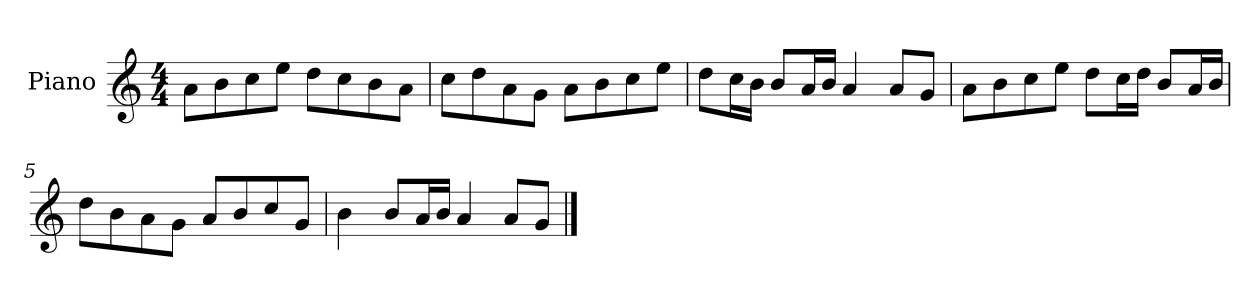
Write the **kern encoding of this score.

**kern
*part1
*staff1
*I"Piano
*I'P-no
*clefG2
*k[]
*M4/4
*MM90
=1
8a\L
8b\
8cc\
8ee\J
8dd\L
8cc\
8b\
8a\J
=2
8cc\L
8dd\
8a\
8g\J
8a\L
8b\
8cc\
8ee\J
=3
8dd\L
16cc\L
16b\JJ
8b/L
16a/L
16b/JJ
4a/
8a/L
8g/J
=4
8a\L
8b\
8cc\
8ee\J
8dd\L
16cc\L
16dd\JJ
8b/L
16a/L
16b/JJ
!!LO:LB:g=z
=5
8dd\L
8b\
8a\
8g\J
8a/L
8b/
8cc/
8g/J
=6
4b\
8b/L
16a/L
16b/JJ
4a/
8a/L
8g/J
==
*-
